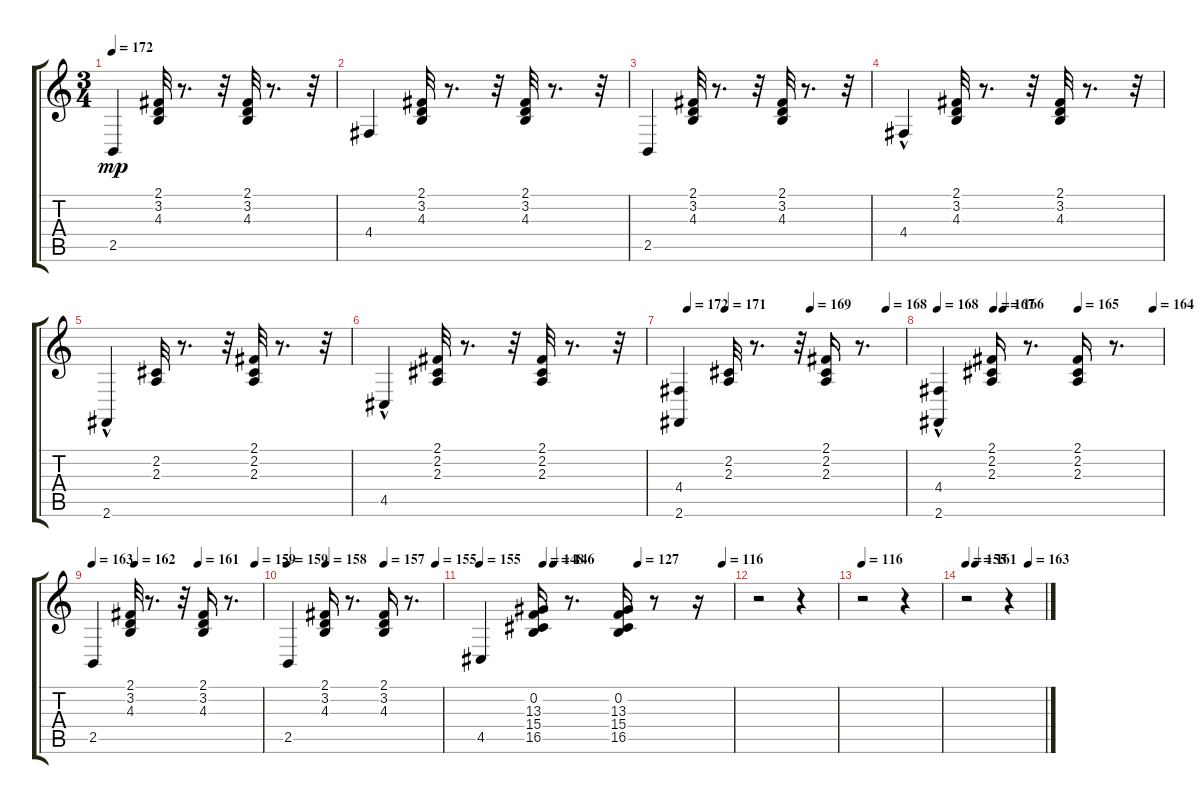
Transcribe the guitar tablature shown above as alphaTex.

\track "" {instrument stringensemble1}
\staff {score tabs}
\tuning (E4 B3 G3 D3 A2 E2) {hide}
\ts (3 4)
\tempo 172
\clef g2
\ks c
2.5.4{dy mp} (2.1 3.2 4.3).32 r.8{d} r.32 (2.1 3.2 4.3).32 r.8{d} r.32 |
4.4.4 (2.1 3.2 4.3).32 r.8{d} r.32 (2.1 3.2 4.3).32 r.8{d} r.32 |
2.5.4 (2.1 3.2 4.3).32 r.8{d} r.32 (2.1 3.2 4.3).32 r.8{d} r.32 |
4.4{hac}.4 (2.1 3.2 4.3).32 r.8{d} r.32 (2.1 3.2 4.3).32 r.8{d} r.32 |
2.6{hac}.4 (2.2 2.3).32 r.8{d} r.32 (2.1 2.2 2.3).32 r.8{d} r.32 |
4.5{hac}.4 (2.1 2.2 2.3).32 r.8{d} r.32 (2.1 2.2 2.3).32 r.8{d} r.32 |
\tempo (172 0.041666666666666664)
\tempo (171 0.20833333333333334)
\tempo (169 0.5833333333333334)
\tempo (168 0.9166666666666666)
(4.4 2.6).4 (2.2 2.3).32 r.8{d} r.32 (2.1 2.2 2.3).16 r.8{d} |
\tempo 168
\tempo (167 0.25)
\tempo (166 0.2916666666666667)
\tempo (165 0.625)
\tempo (164 0.9583333333333334)
(4.4 2.6{hac}).4 (2.1 2.2 2.3).16 r.8{d} (2.1 2.2 2.3).16 r.8{d} |
\tempo 163
\tempo (162 0.25)
\tempo (161 0.625)
\tempo (159 0.9583333333333334)
2.5.4 (2.1 3.2 4.3).32 r.8{d} r.32 (2.1 3.2 4.3).16 r.8{d} |
\tempo 159
\tempo (158 0.25)
\tempo (157 0.625)
\tempo (155 0.9583333333333334)
2.5.4 (2.1 3.2 4.3).16 r.8{d} (2.1 3.2 4.3).16 r.8{d} |
\tempo 155
\tempo (148 0.25)
\tempo (146 0.2916666666666667)
\tempo (127 0.625)
\tempo (116 0.9583333333333334)
4.5.4 (0.2 13.3 15.4 16.5).16 r.8{d} (0.2 13.3 15.4 16.5).16 r.8 r.16 |
r.2 r.4 |
\tempo 116
r.2 r.4 |
\tempo 155
\tempo (161 0.125)
\tempo (163 0.7916666666666666)
r.2 r.4
